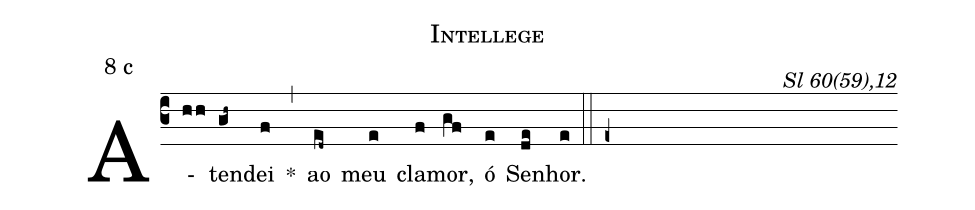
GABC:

name: Intellege;
mode: 8;
mode-differentia: c;
commentary: Sl 60(59),12;
%%
(c3)

A(hh)ten(gh~)dei(f) *(,) ao(ed~) meu(e) cla(f)mor,(gf) ó(e) Se(de)nhor.(e)

(::)

(e+)
